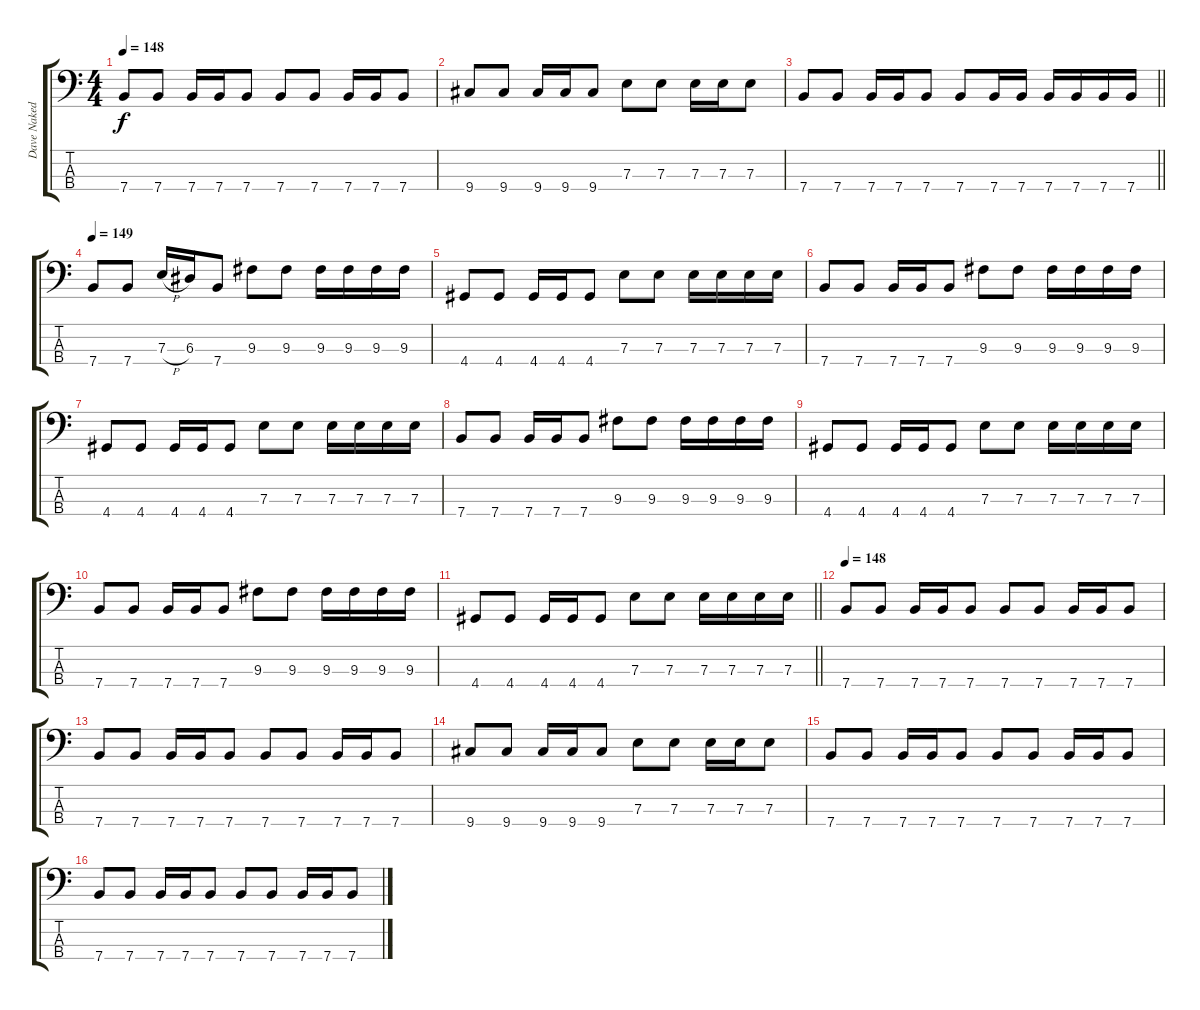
\track ("Dave Naked" "Dave Naked") {instrument electricbasspick}
\staff {score tabs}
\tuning (G2 D2 A1 E1) {hide}
\ts (4 4)
\tempo 148
\clef f4
\ks c
7.4.8{dy f} 7.4.8 7.4.16 7.4.16 7.4.8 7.4.8 7.4.8 7.4.16 7.4.16 7.4.8 |
9.4.8 9.4.8 9.4.16 9.4.16 9.4.8 7.3.8 7.3.8 7.3.16 7.3.16 7.3.8 |
\barLineRight lightlight
7.4.8 7.4.8 7.4.16 7.4.16 7.4.8 7.4.8 7.4.16 7.4.16 7.4.16 7.4.16 7.4.16 7.4.16 |
\section ("" "")
\tempo 149
7.4.8 7.4.8 7.3{h}.16 6.3.16 7.4.8 9.3.8 9.3.8 9.3.16 9.3.16 9.3.16 9.3.16 |
4.4.8 4.4.8 4.4.16 4.4.16 4.4.8 7.3.8 7.3.8 7.3.16 7.3.16 7.3.16 7.3.16 |
7.4.8 7.4.8 7.4.16 7.4.16 7.4.8 9.3.8 9.3.8 9.3.16 9.3.16 9.3.16 9.3.16 |
4.4.8 4.4.8 4.4.16 4.4.16 4.4.8 7.3.8 7.3.8 7.3.16 7.3.16 7.3.16 7.3.16 |
7.4.8 7.4.8 7.4.16 7.4.16 7.4.8 9.3.8 9.3.8 9.3.16 9.3.16 9.3.16 9.3.16 |
4.4.8 4.4.8 4.4.16 4.4.16 4.4.8 7.3.8 7.3.8 7.3.16 7.3.16 7.3.16 7.3.16 |
7.4.8 7.4.8 7.4.16 7.4.16 7.4.8 9.3.8 9.3.8 9.3.16 9.3.16 9.3.16 9.3.16 |
\barLineRight lightlight
4.4.8 4.4.8 4.4.16 4.4.16 4.4.8 7.3.8 7.3.8 7.3.16 7.3.16 7.3.16 7.3.16 |
\section ("" "")
\tempo 148
7.4.8 7.4.8 7.4.16 7.4.16 7.4.8 7.4.8 7.4.8 7.4.16 7.4.16 7.4.8 |
7.4.8 7.4.8 7.4.16 7.4.16 7.4.8 7.4.8 7.4.8 7.4.16 7.4.16 7.4.8 |
9.4.8 9.4.8 9.4.16 9.4.16 9.4.8 7.3.8 7.3.8 7.3.16 7.3.16 7.3.8 |
7.4.8 7.4.8 7.4.16 7.4.16 7.4.8 7.4.8 7.4.8 7.4.16 7.4.16 7.4.8 |
7.4.8 7.4.8 7.4.16 7.4.16 7.4.8 7.4.8 7.4.8 7.4.16 7.4.16 7.4.8
